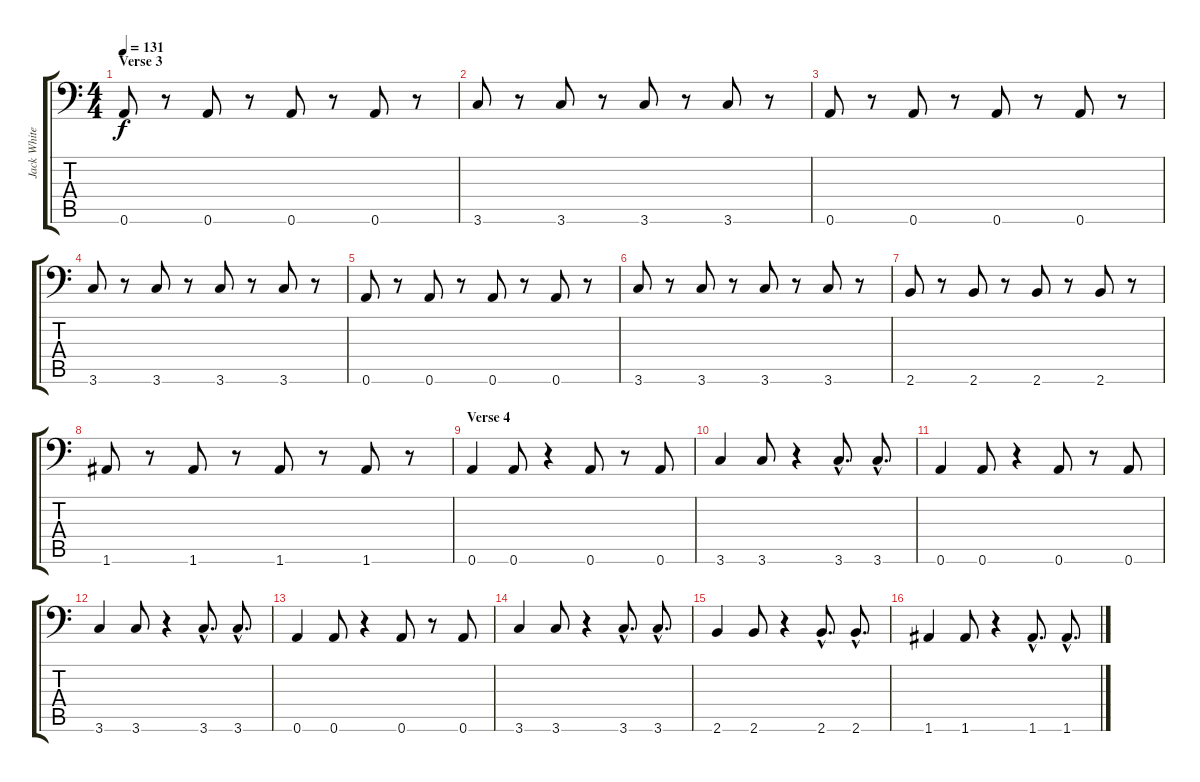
\track ("Jack White - Guitar I (Bass)" "Jack White") {instrument synthbass2}
\staff {score tabs}
\tuning (E4 B3 G3 D3 A2 A1) {hide}
\ts (4 4)
\section ("" "Verse 3")
\tempo 131
\clef f4
\ks c
0.6.8{dy f} r.8 0.6.8 r.8 0.6.8 r.8 0.6.8 r.8 |
3.6.8 r.8 3.6.8 r.8 3.6.8 r.8 3.6.8 r.8 |
0.6.8 r.8 0.6.8 r.8 0.6.8 r.8 0.6.8 r.8 |
3.6.8 r.8 3.6.8 r.8 3.6.8 r.8 3.6.8 r.8 |
0.6.8 r.8 0.6.8 r.8 0.6.8 r.8 0.6.8 r.8 |
3.6.8 r.8 3.6.8 r.8 3.6.8 r.8 3.6.8 r.8 |
2.6.8 r.8 2.6.8 r.8 2.6.8 r.8 2.6.8 r.8 |
1.6.8 r.8 1.6.8 r.8 1.6.8 r.8 1.6.8 r.8 |
\section ("" "Verse 4")
0.6.4 0.6.8 r.4 0.6.8 r.8 0.6.8 |
3.6.4 3.6.8 r.4 3.6{hac}.8{d} 3.6{hac}.8{d} |
0.6.4 0.6.8 r.4 0.6.8 r.8 0.6.8 |
3.6.4 3.6.8 r.4 3.6{hac}.8{d} 3.6{hac}.8{d} |
0.6.4 0.6.8 r.4 0.6.8 r.8 0.6.8 |
3.6.4 3.6.8 r.4 3.6{hac}.8{d} 3.6{hac}.8{d} |
2.6.4 2.6.8 r.4 2.6{hac}.8{d} 2.6{hac}.8{d} |
1.6.4 1.6.8 r.4 1.6{hac}.8{d} 1.6{hac}.8{d}
